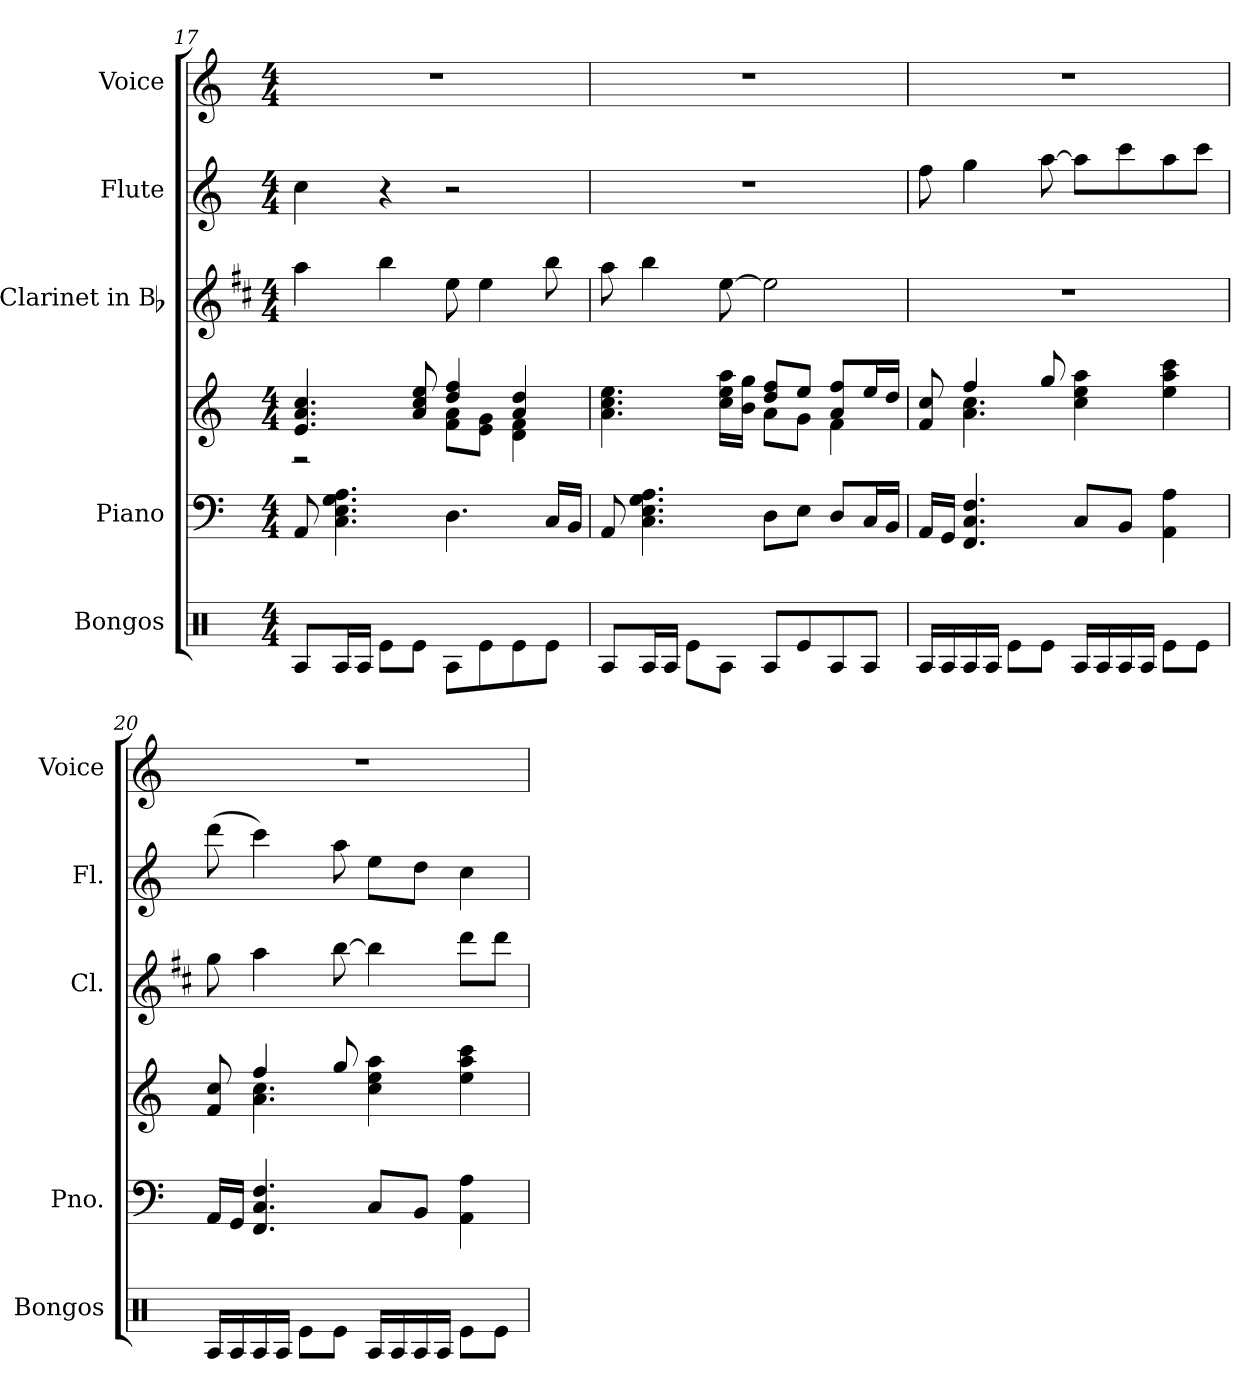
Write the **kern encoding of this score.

**kern	**kern	**kern	**kern	**kern	**kern
*part5	*part4	*part4	*part3	*part2	*part1
*staff6	*staff5	*staff4	*staff3	*staff2	*staff1
*I"Bongos	*I"Piano	*	*I"Clarinet in Bb	*I"Flute	*I"Voice
*I'Bongos	*I'Pno.	*	*I'Cl.	*I'Fl.	*I'Voice
*clefX	*clefF4	*clefG2	*clefG2	*clefG2	*clefG2
*	*	*	*ITrd1c2	*	*
*k[]	*k[]	*k[]	*k[]	*k[]	*k[]
*C:	*C:	*C:	*C:	*C:	*C:
*M4/4	*M4/4	*M4/4	*M4/4	*M4/4	*M4/4
=17	=17	=17	=17	=17	=17
*	*	*^	*	*	*
8RAi/L	8AAi/	4.ei/ 4.ai 4.cci	2r	4ggi\	4cci\	1r
16RAi/L	4.Ci\ 4.Ei 4.Gi 4.Ai	.	.	.	.	.
16RAi/JJ	.	.	.	.	.	.
8Rei\L	.	.	.	4aai\	4r	.
8Rei\J	.	8ai/ 8cci 8eei	.	.	.	.
8RAi\L	4.Di\	4ddi/ 4ffi	8fi\ 8aiL	8ddi\	2r	.
8Rei\	.	.	8ei\ 8giJ	4ddi\	.	.
8Rei\	.	4ai/ 4ddi	4di\ 4fi	.	.	.
8Rei\J	16Ci/LL	.	.	8aai\	.	.
.	16BBi/JJ	.	.	.	.	.
!!LO:LB:g=z
=18	=18	=18	=18	=18	=18	=18
8RAi/L	8AAi/	4.ai\ 4.cci 4.eei	2ryy	8ggi\	1r	1r
16RAi/L	4.Ci\ 4.Ei 4.Gi 4.Ai	.	.	4aai\	.	.
16RAi/JJ	.	.	.	.	.	.
8Rei\L	.	.	.	.	.	.
8RAi\J	.	16cci\ 16eei 16aaiLL	.	[8ddi\	.	.
.	.	16bi\ 16ggiJJ	.	.	.	.
8RAi/L	8Di\L	8ddi/ 8ffiL	8ai\L	2ddi\]	.	.
8Rei/	8Ei\J	8eei/J	8gi\J	.	.	.
8RAi/	8Di/L	8ai/ 8ffiL	4fi\	.	.	.
8RAi/J	16Ci/L	16eei/L	.	.	.	.
.	16BBi/JJ	16ddi/JJ	.	.	.	.
=19	=19	=19	=19	=19	=19	=19
16RAi/LL	16AAi/LL	8fi/ 8cci	8ryy	1r	8ffi\	1r
16RAi/	16GGi/JJ	.	.	.	.	.
16RAi/	4.FFi/ 4.Ci 4.Fi	4ffi/	4.ai\ 4.cci	.	4ggi\	.
16RAi/JJ	.	.	.	.	.	.
8Rei\L	.	.	.	.	.	.
8Rei\J	.	8ggi/	.	.	[8aai\	.
16RAi/LL	8Ci/L	4cci\ 4eei 4aai	2ryy	.	8aai\L]	.
16RAi/	.	.	.	.	.	.
16RAi/	8BBi/J	.	.	.	8ccci\	.
16RAi/JJ	.	.	.	.	.	.
8Rei\L	4AAi\ 4Ai	4eei\ 4aai 4ccci	.	.	8aai\	.
8Rei\J	.	.	.	.	8ccci\J	.
=20	=20	=20	=20	=20	=20	=20
16RAi/LL	16AAi/LL	8fi/ 8cci	8ryy	8ffi\	(8dddi\	1r
16RAi/	16GGi/JJ	.	.	.	.	.
16RAi/	4.FFi/ 4.Ci 4.Fi	4ffi/	4.ai\ 4.cci	4ggi\	4ccci\)	.
16RAi/JJ	.	.	.	.	.	.
8Rei\L	.	.	.	.	.	.
8Rei\J	.	8ggi/	.	[8aai\	8aai\	.
16RAi/LL	8Ci/L	4cci\ 4eei 4aai	2ryy	4aai\]	8eei\L	.
16RAi/	.	.	.	.	.	.
16RAi/	8BBi/J	.	.	.	8ddi\J	.
16RAi/JJ	.	.	.	.	.	.
8Rei\L	4AAi\ 4Ai	4eei\ 4aai 4ccci	.	8ccci\L	4cci\	.
8Rei\J	.	.	.	8ccci\J	.	.
*	*	*v	*v	*	*	*
=	=	=	=	=	=
*-	*-	*-	*-	*-	*-
